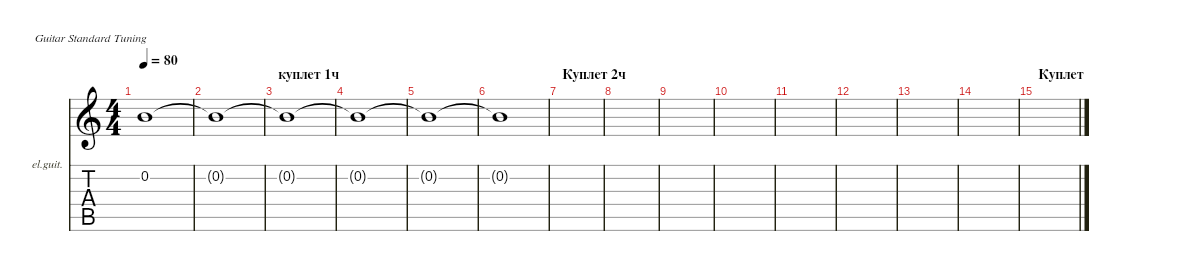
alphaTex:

\defaultSystemsLayout 4
\hideDynamics
\bracketExtendMode nobrackets
\firstSystemTrackNameOrientation horizontal
\otherSystemsTrackNameOrientation horizontal
\track ("Clean Guitar" "el.guit.") {instrument electricguitarclean}
\staff {score tabs}
\tuning (E4 B3 G3 D3 A2 E2)
\ts (4 4)
\tempo 80
\clef g2
\ks c
0.2{t}.1{dy mf} |
0.2{t}.1 |
\section ("" "куплет 1ч")
0.2{t}.1 |
0.2{t}.1 |
0.2{t}.1 |
0.2{t}.1 |
\section ("" "Куплет 2ч")
|
|
|
|
|
|
|
|
\section ("" "Куплет")
